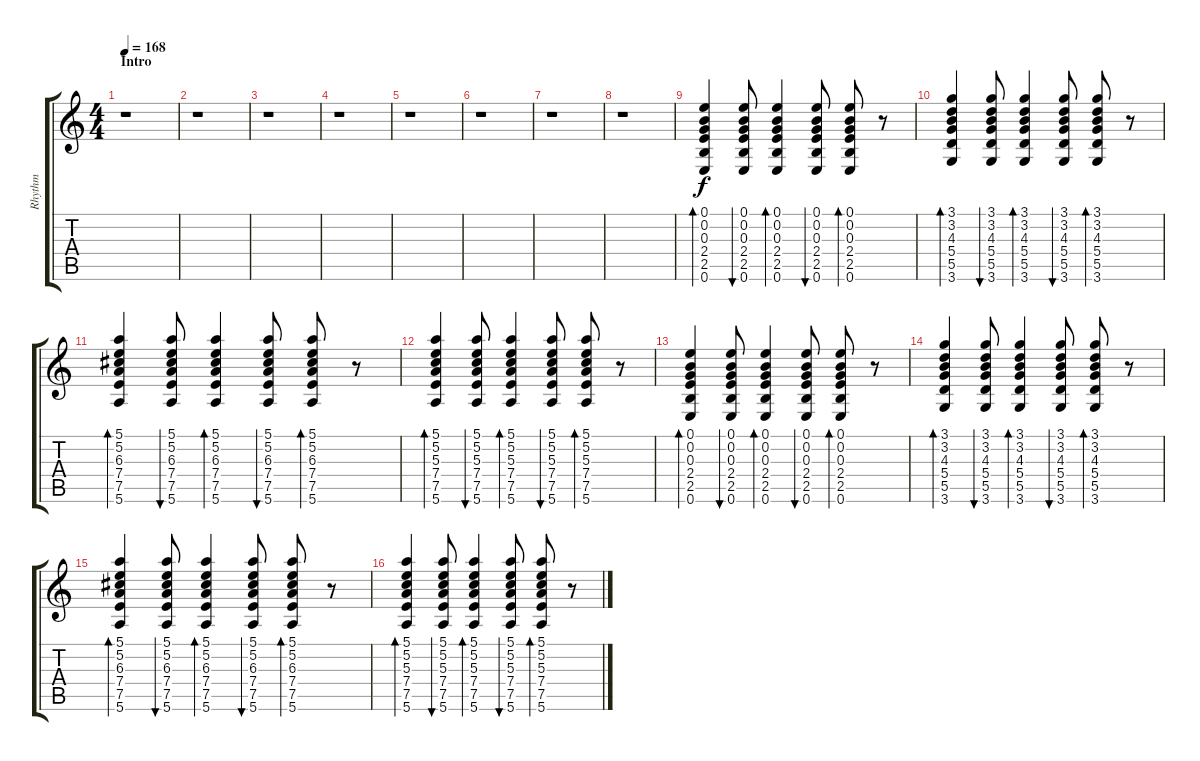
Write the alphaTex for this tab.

\track ("Rhythm" "Rhythm") {instrument electricguitarclean}
\staff {score tabs}
\tuning (E4 B3 G3 D3 A2 E2) {hide}
\ts (4 4)
\section ("" "Intro")
\tempo 168
\clef g2
\ks c
r.1{dy f instrument electricguitarclean} |
r.1 |
r.1 |
r.1 |
r.1 |
r.1 |
r.1 |
r.1 |
(0.1 0.2 0.3 2.4 2.5 0.6).4{bd 60} (0.1 0.2 0.3 2.4 2.5 0.6).8{bu 60} (0.1 0.2 0.3 2.4 2.5 0.6).4{bd 60} (0.1 0.2 0.3 2.4 2.5 0.6).8{bu 60} (0.1 0.2 0.3 2.4 2.5 0.6).8{bd 60} r.8 |
(3.1 3.2 4.3 5.4 5.5 3.6).4{bd 60} (3.1 3.2 4.3 5.4 5.5 3.6).8{bu 60} (3.1 3.2 4.3 5.4 5.5 3.6).4{bd 60} (3.1 3.2 4.3 5.4 5.5 3.6).8{bu 60} (3.1 3.2 4.3 5.4 5.5 3.6).8{bd 60} r.8 |
(5.1 5.2 6.3 7.4 7.5 5.6).4{bd 60} (5.1 5.2 6.3 7.4 7.5 5.6).8{bu 60} (5.1 5.2 6.3 7.4 7.5 5.6).4{bd 60} (5.1 5.2 6.3 7.4 7.5 5.6).8{bu 60} (5.1 5.2 6.3 7.4 7.5 5.6).8{bd 60} r.8 |
(5.1 5.2 5.3 7.4 7.5 5.6).4{bd 60} (5.1 5.2 5.3 7.4 7.5 5.6).8{bu 60} (5.1 5.2 5.3 7.4 7.5 5.6).4{bd 60} (5.1 5.2 5.3 7.4 7.5 5.6).8{bu 60} (5.1 5.2 5.3 7.4 7.5 5.6).8{bd 60} r.8 |
(0.1 0.2 0.3 2.4 2.5 0.6).4{bd 60} (0.1 0.2 0.3 2.4 2.5 0.6).8{bu 60} (0.1 0.2 0.3 2.4 2.5 0.6).4{bd 60} (0.1 0.2 0.3 2.4 2.5 0.6).8{bu 60} (0.1 0.2 0.3 2.4 2.5 0.6).8{bd 60} r.8 |
(3.1 3.2 4.3 5.4 5.5 3.6).4{bd 60} (3.1 3.2 4.3 5.4 5.5 3.6).8{bu 60} (3.1 3.2 4.3 5.4 5.5 3.6).4{bd 60} (3.1 3.2 4.3 5.4 5.5 3.6).8{bu 60} (3.1 3.2 4.3 5.4 5.5 3.6).8{bd 60} r.8 |
(5.1 5.2 6.3 7.4 7.5 5.6).4{bd 60} (5.1 5.2 6.3 7.4 7.5 5.6).8{bu 60} (5.1 5.2 6.3 7.4 7.5 5.6).4{bd 60} (5.1 5.2 6.3 7.4 7.5 5.6).8{bu 60} (5.1 5.2 6.3 7.4 7.5 5.6).8{bd 60} r.8 |
(5.1 5.2 5.3 7.4 7.5 5.6).4{bd 60} (5.1 5.2 5.3 7.4 7.5 5.6).8{bu 60} (5.1 5.2 5.3 7.4 7.5 5.6).4{bd 60} (5.1 5.2 5.3 7.4 7.5 5.6).8{bu 60} (5.1 5.2 5.3 7.4 7.5 5.6).8{bd 60} r.8
